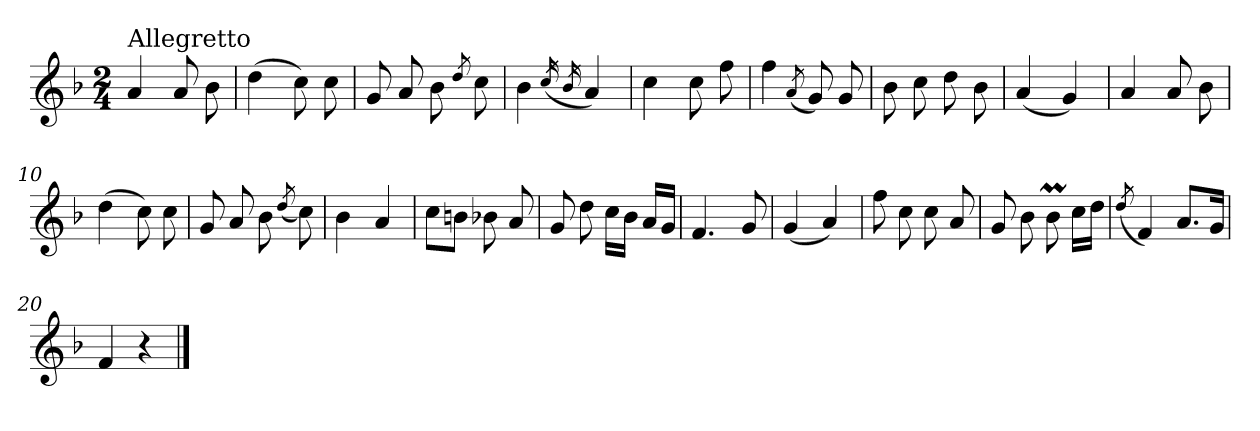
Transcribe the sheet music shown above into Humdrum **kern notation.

**kern
*part1
*staff1
*clefG2
*k[b-]
*F:
*M2/4
=1
!LO:TX:a:t=Allegretto
4a/
8a/
8b-\
=2
(>4dd\
8cc\)
8cc\
=3
8g/
8a/
8b-\
8qdd/
8cc\
=4
4b-\
(<16qcc/
16qb-/
4a/)
=5
4cc\
8cc\
8ff\
=6
4ff\
(<8qa/
8g/)
8g/
=7
8b-\
8cc\
8dd\
8b-\
=8
(<4a/
4g/)
!!LO:LB:g=z
=9
4a/
8a/
8b-\
=10
(>4dd\
8cc\)
8cc\
=11
8g/
8a/
8b-\
(<8qdd/
8cc\)
=12
4b-\
4a/
=13
8cc\L
8bn\J
8b-X\
8a/
=14
8g/
8dd\
16cc\LL
16b-\JJ
16a/LL
16g/JJ
=15
4.f/
8g/
=16
(<4g/
4a/)
=17
8ff\
8cc\
8cc\
8a/
!!LO:LB:g=z
=18
8g/
8b-\
8b-M\
16cc\LL
16dd\JJ
=19
(<8qdd/
4f/)
8.a/L
16g/Jk
=20
4f/
4r
==
*-
